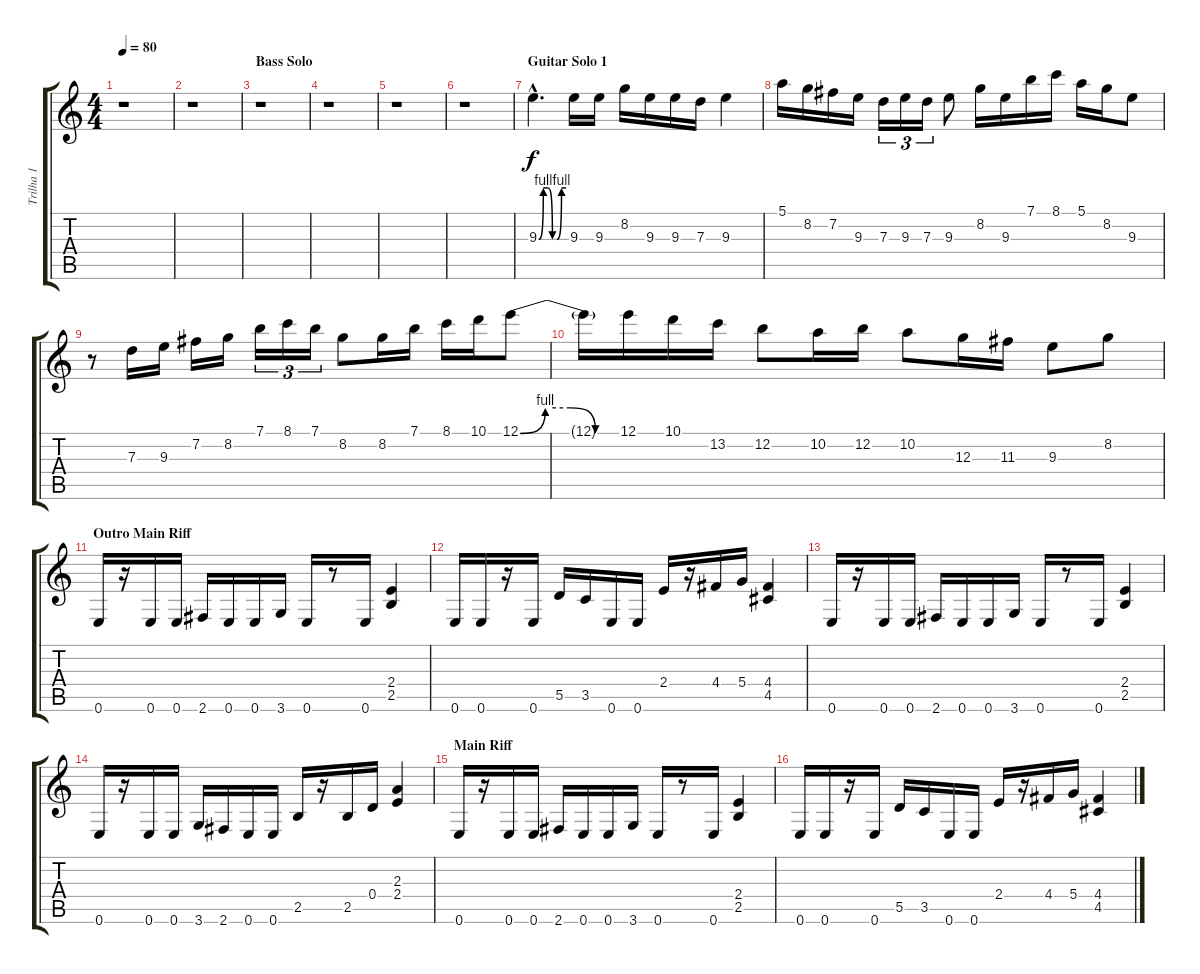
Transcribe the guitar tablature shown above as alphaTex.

\track ("Trilha 1" "Trilha 1") {instrument distortionguitar}
\staff {score tabs}
\tuning (E4 B3 G3 D3 A2 E2) {hide}
\ts (4 4)
\tempo 80
\clef g2
\ks c
r.1{dy f} |
r.1 |
\section ("" "Bass Solo")
r.1 |
r.1 |
r.1 |
r.1 |
\section ("" "Guitar Solo 1")
9.3{be (custom 0 0 10 4 20 4 30 0 40 0 50 4 60 4) hac}.4{d} 9.3.16 9.3.16 8.2.16 9.3.16 9.3.16 7.3.16 9.3.4 |
5.1.16 8.2.16 7.2.16 9.3.16 7.3.16{tu (3 2)} 9.3.16{tu (3 2)} 7.3.16{tu (3 2)} 9.3.8 8.2.16 9.3.16 7.1.16 8.1.16 5.1.16 8.2.16 9.3.8 |
r.8 7.3.16 9.3.16 7.2.16 8.2.16 7.1.16{tu (3 2)} 8.1.16{tu (3 2)} 7.1.16{tu (3 2)} 8.2.8 8.2.16 7.1.16 8.1.16 10.1.16 12.1{be (custom 0 0 15 4 30 4 45 0 60 0)}.8 |
12.1{t}.16 12.1.16 10.1.16 13.2.16 12.2.8 10.2.16 12.2.16 10.2.8 12.3.16 11.3.16 9.3.8 8.2.8 |
\section ("" "Outro Main Riff")
0.6.16 r.16 0.6.16 0.6.16 2.6.16 0.6.16 0.6.16 3.6.16 0.6.16 r.8 0.6.16 (2.4 2.5).4 |
0.6.16 0.6.16 r.16 0.6.16 5.5.16 3.5.16 0.6.16 0.6.16 2.4.16 r.16 4.4.16 5.4.16 (4.4 4.5).4 |
0.6.16 r.16 0.6.16 0.6.16 2.6.16 0.6.16 0.6.16 3.6.16 0.6.16 r.8 0.6.16 (2.4 2.5).4 |
0.6.16 r.16 0.6.16 0.6.16 3.6.16 2.6.16 0.6.16 0.6.16 2.5.16 r.16 2.5.16 0.4.16 (2.3 2.4).4 |
\section ("" "Main Riff")
0.6.16 r.16 0.6.16 0.6.16 2.6.16 0.6.16 0.6.16 3.6.16 0.6.16 r.8 0.6.16 (2.4 2.5).4 |
0.6.16 0.6.16 r.16 0.6.16 5.5.16 3.5.16 0.6.16 0.6.16 2.4.16 r.16 4.4.16 5.4.16 (4.4 4.5).4
